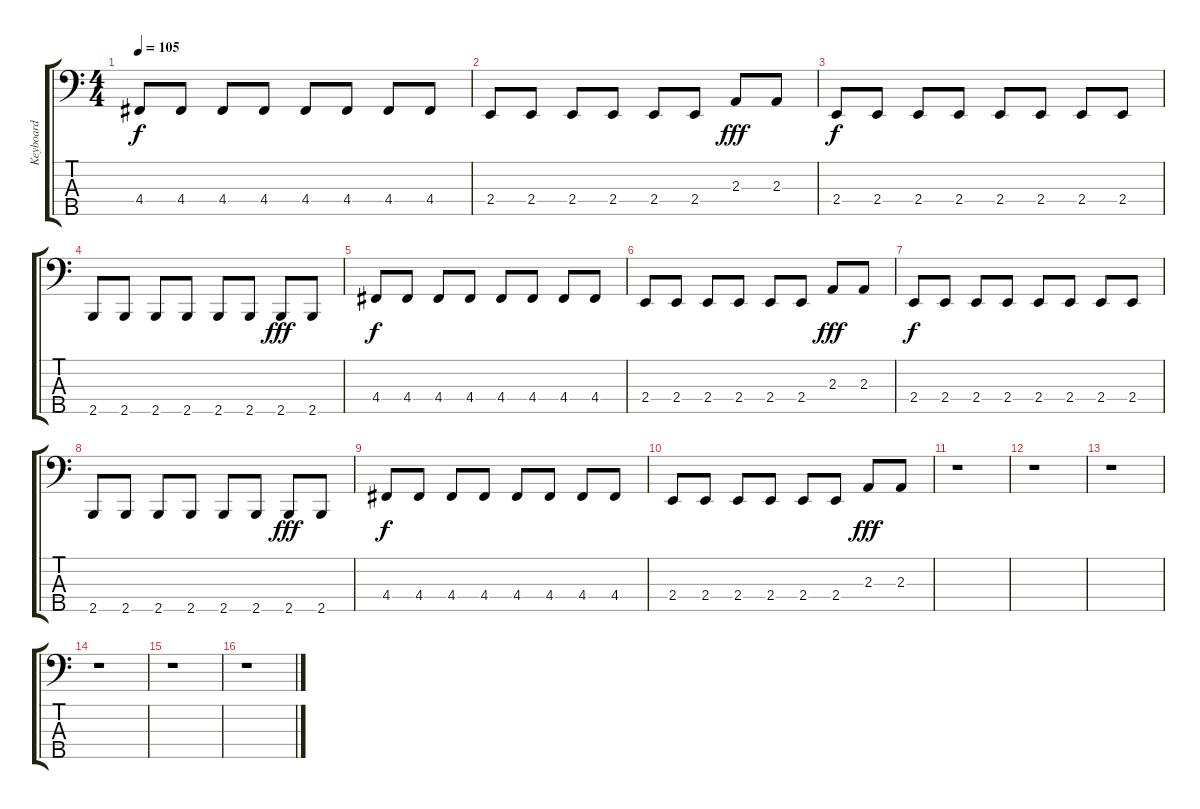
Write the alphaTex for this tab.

\track ("Keyboard" "Keyboard") {instrument synthbass1}
\staff {score tabs}
\tuning (F2 C2 G1 D1 A0) {hide}
\ts (4 4)
\tempo 105
\clef f4
\ks c
4.4.8{dy f balance 0} 4.4.8{balance 8} 4.4.8{balance 16} 4.4.8{balance 8} 4.4.8{balance 0} 4.4.8{balance 8} 4.4.8{balance 16} 4.4.8{balance 8} |
2.4.8{balance 0} 2.4.8{balance 8} 2.4.8{balance 16} 2.4.8{balance 8} 2.4.8{balance 0} 2.4.8{balance 8} 2.3.8{dy fff} 2.3.8 |
2.4.8{dy f balance 14} 2.4.8 2.4.8 2.4.8 2.4.8{balance 8} 2.4.8 2.4.8 2.4.8 |
2.5.8{balance 3} 2.5.8 2.5.8 2.5.8 2.5.8{balance 8} 2.5.8 2.5.8{dy fff} 2.5.8 |
4.4.8{dy f balance 16} 4.4.8 4.4.8 4.4.8 4.4.8{balance 8} 4.4.8 4.4.8 4.4.8 |
2.4.8{balance 0} 2.4.8 2.4.8 2.4.8 2.4.8{balance 8} 2.4.8 2.3.8{dy fff} 2.3.8 |
2.4.8{dy f balance 14} 2.4.8 2.4.8 2.4.8 2.4.8{balance 8} 2.4.8 2.4.8 2.4.8 |
2.5.8{balance 3} 2.5.8 2.5.8 2.5.8 2.5.8{balance 8} 2.5.8 2.5.8{dy fff} 2.5.8 |
4.4.8{dy f balance 16} 4.4.8 4.4.8 4.4.8 4.4.8{balance 8} 4.4.8 4.4.8 4.4.8 |
2.4.8{balance 0} 2.4.8 2.4.8 2.4.8 2.4.8{balance 8} 2.4.8 2.3.8{dy fff} 2.3.8 |
r.1 |
r.1 |
r.1 |
r.1 |
r.1 |
r.1
